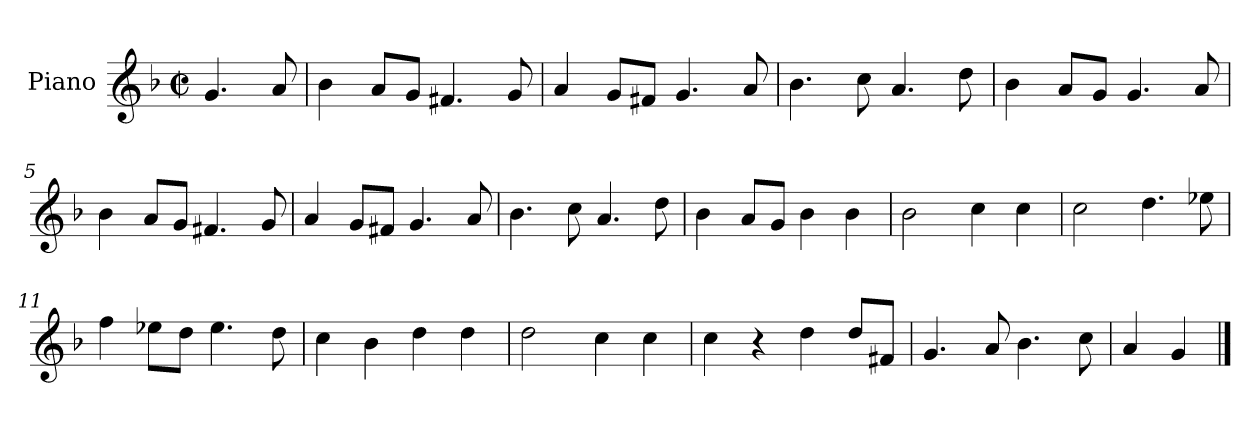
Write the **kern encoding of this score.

**kern
*part1
*staff1
*I"Piano
*I'Pno.
*clefG2
*k[b-]
*M2/2
*met(c|)
=
4.g/
8a/
=1
4b-\
8a/L
8g/J
4.f#X/
8g/
=2
4a/
8g/L
8f#X/J
4.g/
8a/
=3
4.b-\
8cc\
4.a/
8dd\
=4
4b-\
8a/L
8g/J
4.g/
8a/
=5
4b-\
8a/L
8g/J
4.f#X/
8g/
!!LO:LB:g=z
=6
4a/
8g/L
8f#X/J
4.g/
8a/
=7
4.b-\
8cc\
4.a/
8dd\
=8
4b-\
8a/L
8g/J
4b-\
4b-\
=9
2b-\
4cc\
4cc\
=10
2cc\
4.dd\
8ee-X\
=11
4ff\
8ee-X\L
8dd\J
4.ee-\
8dd\
=12
4cc\
4b-\
4dd\
4dd\
!!LO:LB:g=z
=13
2dd\
4cc\
4cc\
=14
4cc\
4r
4dd\
8dd/L
8f#X/J
=15
4.g/
8a/
4.b-\
8cc\
=16
4a/
4g/
==
*-
